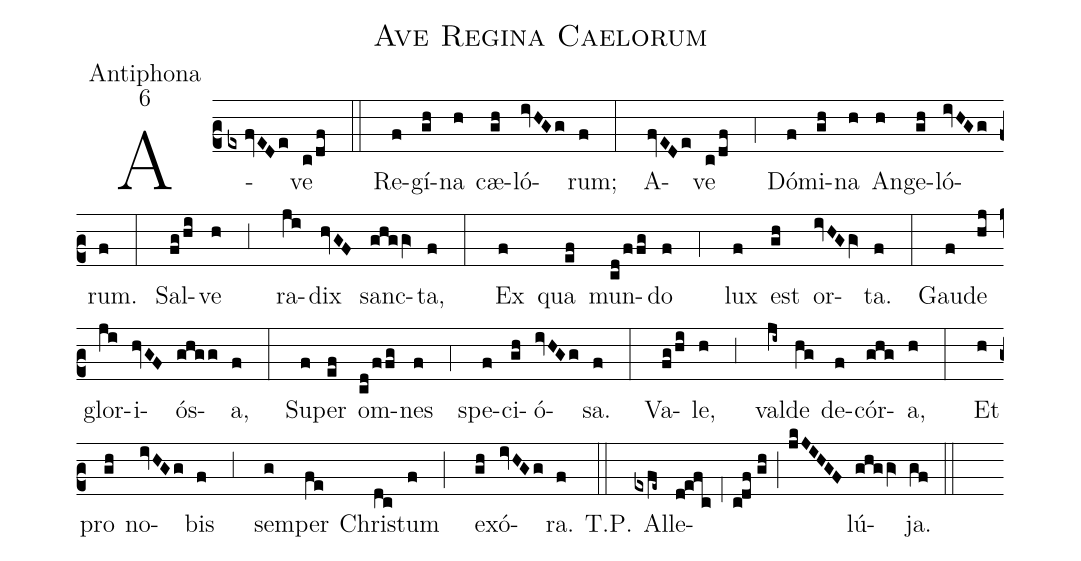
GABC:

name:Ave Regina Caelorum;
office-part:Antiphona;
mode:6;
%%
(c2)A(ex/fvED/e)ve(c/df ::) Re(f)gí(gh)na(h) cæ(gh)ló(ivHG/g)rum;(f :) A(fvED/e)ve(c/df ;4) Dó(f)mi(gh)na(h) An(h)ge(gh)ló(ivHG/g)rum.(f :) Sal(fg/hi)ve(h ;3) ra(ji)dix(hvGF) sanc(ghg/gV>)ta,(f :) Ex(f) qua(ef) mun(cd/f/fg)do(f ;4) lux(f) est(gh) or(ivHG/gV>)ta.(f :) Gau(f)de(hj) glor(ji)i(hvGF)ós(ghg/g)a,(f :) Su(f)per(ef) om(cd/f/fg)nes(f ;4) spe(f)ci(gh)ó(ivHG/g)sa.(f :) Va(fg/hi)le,(h ;3) val(ji~)de(hg) de(f)cór(ghg)a,(h :) Et(h) pro(gh) no(ivHG/g)bis(f ;3) sem(g)per(fe) Chris(dc)tum(f ;) ex(gh)ó(ivHG/g)ra.(f) T.P.(::) Al(exfe~)le(d!efc;2c!df//gh;jkJIHGF)lú(ghggV>)ja.(gf) (::)
